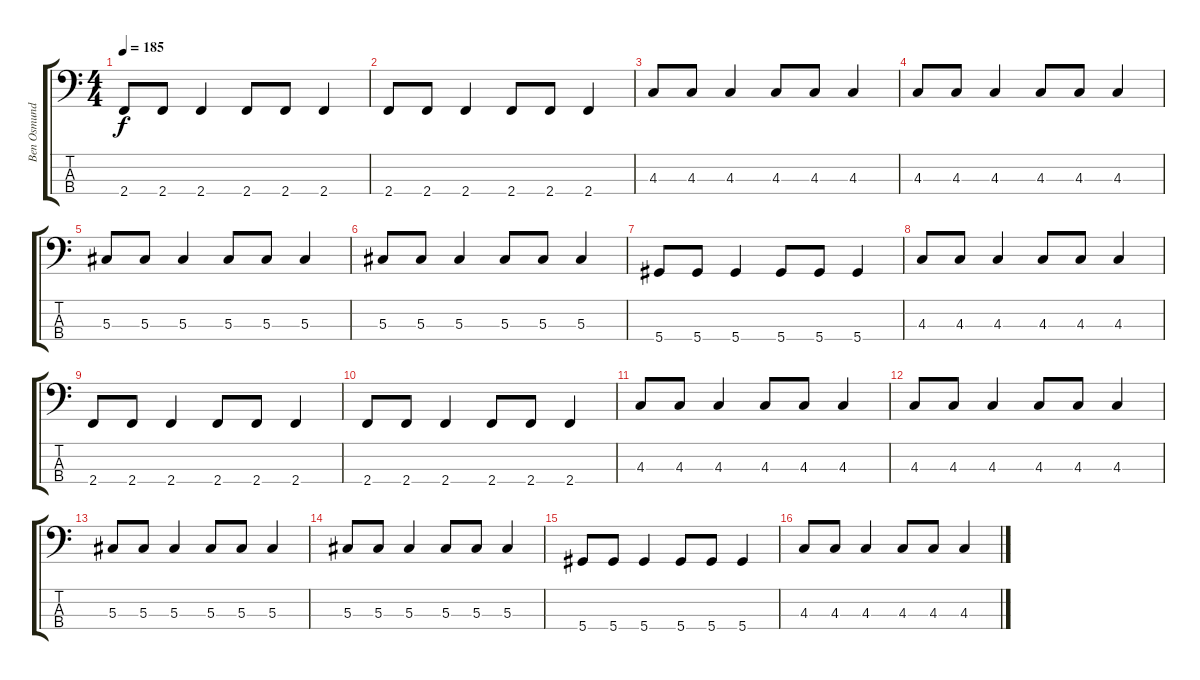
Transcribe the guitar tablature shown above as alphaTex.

\track ("Ben Osmundson" "Ben Osmund") {instrument electricbassfinger}
\staff {score tabs}
\tuning (Gb2 Db2 Ab1 Eb1) {hide}
\ts (4 4)
\tempo 185
\clef f4
\ks c
2.4.8{dy f} 2.4.8 2.4.4 2.4.8 2.4.8 2.4.4 |
2.4.8 2.4.8 2.4.4 2.4.8 2.4.8 2.4.4 |
4.3.8 4.3.8 4.3.4 4.3.8 4.3.8 4.3.4 |
4.3.8 4.3.8 4.3.4 4.3.8 4.3.8 4.3.4 |
5.3.8 5.3.8 5.3.4 5.3.8 5.3.8 5.3.4 |
5.3.8 5.3.8 5.3.4 5.3.8 5.3.8 5.3.4 |
5.4.8 5.4.8 5.4.4 5.4.8 5.4.8 5.4.4 |
4.3.8 4.3.8 4.3.4 4.3.8 4.3.8 4.3.4 |
2.4.8 2.4.8 2.4.4 2.4.8 2.4.8 2.4.4 |
2.4.8 2.4.8 2.4.4 2.4.8 2.4.8 2.4.4 |
4.3.8 4.3.8 4.3.4 4.3.8 4.3.8 4.3.4 |
4.3.8 4.3.8 4.3.4 4.3.8 4.3.8 4.3.4 |
5.3.8 5.3.8 5.3.4 5.3.8 5.3.8 5.3.4 |
5.3.8 5.3.8 5.3.4 5.3.8 5.3.8 5.3.4 |
5.4.8 5.4.8 5.4.4 5.4.8 5.4.8 5.4.4 |
4.3.8 4.3.8 4.3.4 4.3.8 4.3.8 4.3.4
